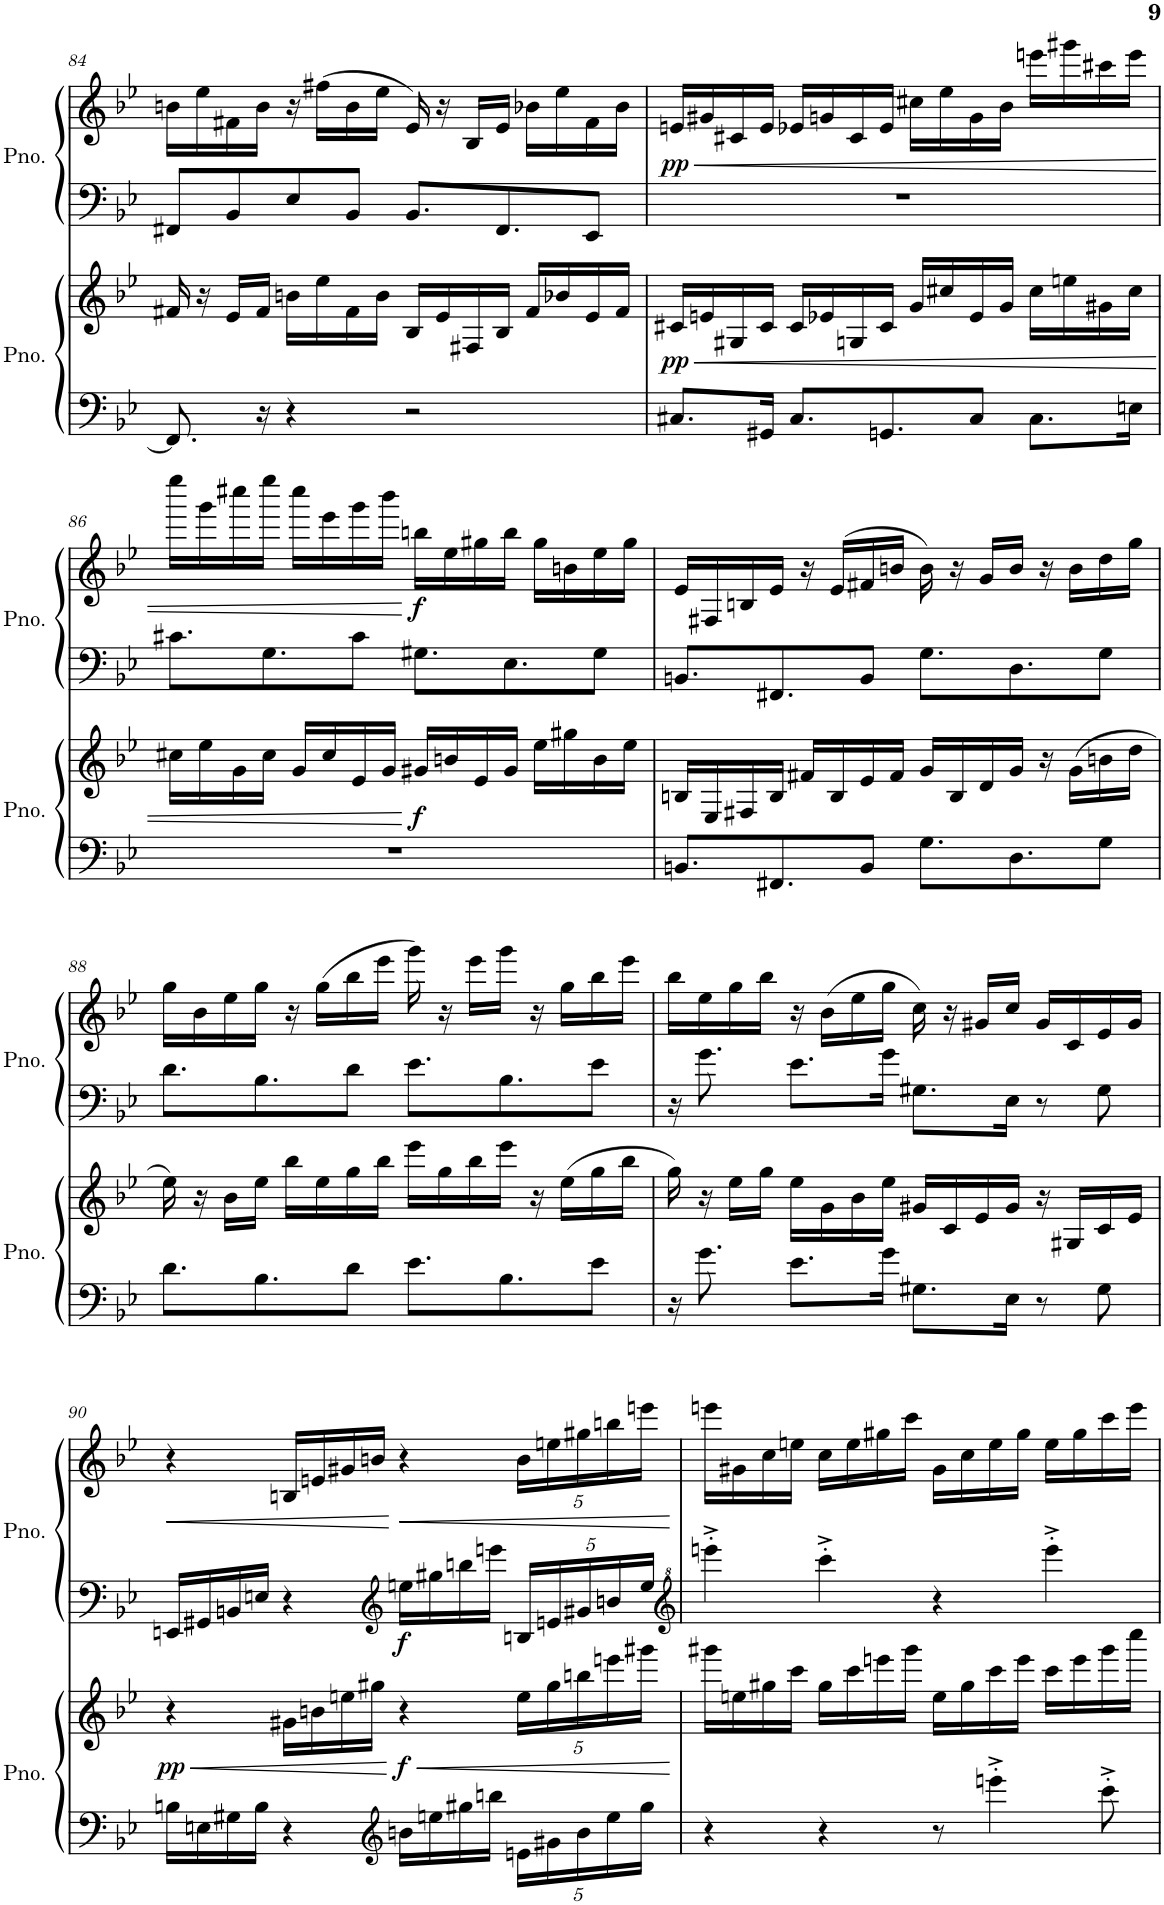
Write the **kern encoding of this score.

**kern	**kern	**dynam	**kern	**kern	**dynam
*part2	*part2	*part2	*part1	*part1	*part1
*staff4	*staff3	*staff3/4	*staff2	*staff1	*staff1/2
*I"Piano	*	*	*I"Piano	*	*
*I'Pno.	*	*	*I'Pno.	*	*
!!LO:PB:g=z
*clefF4	*clefG2	*	*clefF4	*clefF4	*
*k[b-e-]	*k[b-e-]	*	*k[b-e-]	*k[b-e-]	*
*M4/4	*M4/4	*	*M4/4	*M4/4	*
=84	=84	=84	=84	=84	=84
8.FF#/]	16f#X/	.	8FF#X/L	16bn\LL	.
.	16r	.	.	16ee-\	.
.	16e-/LL	.	8BB-/	16f#X\	.
16r	16f#/JJ	.	.	16b\JJ	.
4r	16bn\LL	.	8E-/	16r	.
.	16ee-\	.	.	(16ff#X\LL	.
.	16f#\	.	8BB-/J	16b\	.
.	16b\JJ	.	.	16ee-\JJ	.
2r	16B-/LL	.	8.BB-/L	16e-/)	.
.	16e-/	.	.	16r	.
.	16F#X/	.	.	16B-/LL	.
.	16B-/JJ	.	8.FF#/	16e-/JJ	.
.	16f#/LL	.	.	16b-X\LL	.
.	16b-X/	.	.	16ee-\	.
.	16e-/	.	8EE-/J	16f#\	.
.	16f#/JJ	.	.	16b-\JJ	.
=85	=85	=85	=85	=85	=85
!	!	!LO:HP:b	!	!	!LO:HP:b
!	!	!LO:DY:n=1:b	!	!	!LO:DY:n=1:b
8.C#X/L	16c#X/LL	< pp	1r	16en/LL	< pp
.	16en/	.	.	16g#X/	.
.	16G#X/	.	.	16c#X/	.
16GG#X/Jk	16c#/JJ	.	.	16e/JJ	.
8.C#/L	16c#/LL	.	.	16e-X/LL	.
.	16e-X/	.	.	16gn/	.
.	16Gn/	.	.	16c#/	.
8.GGn/	16c#/JJ	.	.	16e-/JJ	.
.	16g/LL	.	.	16cc#X\LL	.
.	16cc#X/	.	.	16ee-\	.
8C#/J	16e-/	.	.	16g\	.
.	16g/JJ	.	.	16b-\JJ	.
8.C#\L	16cc#\LL	.	.	16eeen\LL	.
.	16een\	.	.	16ggg#X\	.
.	16g#X\	.	.	16ccc#X\	.
16En\Jk	16cc#\JJ	.	.	16eee\JJ	.
!!LO:LB:g=z
=86	=86	=86	=86	=86	=86
1r	16cc#X\LL	.	8.c#X\L	16eeee-\LL	.
.	16ee-\	.	.	16ggg\	.
.	16g\	.	.	16cccc#X\	.
.	16cc#\JJ	.	8.G\	16eeee-\JJ	.
.	16g/LL	.	.	16cccc#\LL	.
.	16cc#/	.	.	16eee-\	.
.	16e-/	.	8c#\J	16ggg\	.
.	16g/JJ	.	.	16bbb-\JJ	.
!	!	!LO:DY:n=1:b	!	!	!LO:DY:n=1:b
.	16g#X/LL	[ f	8.G#X\L	16bbn\LL	[ f
.	16bn/	.	.	16ee-\	.
.	16e-/	.	.	16gg#X\	.
.	16g#/JJ	.	8.E-\	16bb\JJ	.
.	16ee-\LL	.	.	16gg#\LL	.
.	16gg#X\	.	.	16bn\	.
.	16b\	.	8G#\J	16ee-\	.
.	16ee-\JJ	.	.	16gg#\JJ	.
=87	=87	=87	=87	=87	=87
8.BBn/L	16Bn/LL	.	8.BBn/L	16e-/LL	.
.	16E-/	.	.	16F#X/	.
.	16F#X/	.	.	16Bn/	.
8.FF#X/	16B/JJ	.	8.FF#X/	16e-/JJ	.
.	16f#X/LL	.	.	16r	.
.	16B/	.	.	(16e-/LL	.
8BB/J	16e-/	.	8BB/J	16f#X/	.
.	16f#/JJ	.	.	16bn/JJ	.
8.G\L	16g/LL	.	8.G\L	16b\)	.
.	16B/	.	.	16r	.
.	16d/	.	.	16g/LL	.
8.D\	16g/JJ	.	8.D\	16b/JJ	.
.	16r	.	.	16r	.
.	(16g\LL	.	.	16b\LL	.
8G\J	16bn\	.	8G\J	16dd\	.
.	16dd\JJ	.	.	16gg\JJ	.
!!LO:LB:g=z
=88	=88	=88	=88	=88	=88
8.d\L	16ee-\)	.	8.d\L	16gg\LL	.
.	16r	.	.	16b-\	.
.	16b-\LL	.	.	16ee-\	.
8.B-\	16ee-\JJ	.	8.B-\	16gg\JJ	.
.	16bb-\LL	.	.	16r	.
.	16ee-\	.	.	(16gg\LL	.
8d\J	16gg\	.	8d\J	16bb-\	.
.	16bb-\JJ	.	.	16eee-\JJ	.
8.e-\L	16eee-\LL	.	8.e-\L	16ggg\)	.
.	16gg\	.	.	16r	.
.	16bb-\	.	.	16eee-\LL	.
8.B-\	16eee-\JJ	.	8.B-\	16ggg\JJ	.
.	16r	.	.	16r	.
.	(16ee-\LL	.	.	16gg\LL	.
8e-\J	16gg\	.	8e-\J	16bb-\	.
.	16bb-\JJ	.	.	16eee-\JJ	.
=89	=89	=89	=89	=89	=89
16r	16gg\)	.	16r	16bb-\LL	.
8.g\	16r	.	8.g\	16ee-\	.
.	16ee-\LL	.	.	16gg\	.
.	16gg\JJ	.	.	16bb-\JJ	.
8.e-\L	16ee-\LL	.	8.e-\L	16r	.
.	16g\	.	.	(16b-\LL	.
.	16b-\	.	.	16ee-\	.
16g\Jk	16ee-\JJ	.	16g\Jk	16gg\JJ	.
8.G#X\L	16g#X/LL	.	8.G#X\L	16cc\)	.
.	16c/	.	.	16r	.
.	16e-/	.	.	16g#X/LL	.
16E-\Jk	16g#/JJ	.	16E-\Jk	16cc/JJ	.
8r	16r	.	8r	16g#/LL	.
.	16G#X/LL	.	.	16c/	.
8G#\	16c/	.	8G#\	16e-/	.
.	16e-/JJ	.	.	16g#/JJ	.
!!LO:LB:g=z
=90	=90	=90	=90	=90	=90
!	!	!LO:HP:b	!	!	!LO:HP:b
!	!	!LO:DY:n=1:b	!	!	!
16Bn\LL	4r	< pp	16EEn/LL	4r	<
16En\	.	.	16GG#X/	.	.
16G#X\	.	.	16BBn/	.	.
16B\JJ	.	.	16En/JJ	.	.
4r	16g#X\LL	.	4r	16Bn/LL	.
.	16bn\	.	.	16en/	.
.	16een\	.	.	16g#X/	.
.	16gg#X\JJ	.	.	16bn/JJ	.
*clefG2	*	*	*clefG2	*	*
!	!	!LO:HP:n=1:b	!	!	!LO:HP:n=1:b
!	!	!LO:DY:n=2:b	!	!	!LO:DY:n=1:b=2
16bn\LL	4r	[ < f	16een\LL	4r	[ < f
16een\	.	.	16gg#X\	.	.
16gg#X\	.	.	16bbn\	.	.
16bbn\JJ	.	.	16eeen\JJ	.	.
*Xbrackettup	*Xbrackettup	*	*Xbrackettup	*Xbrackettup	*
20en\LL	20ee\LL	.	20Bn/LL	20b\LL	.
20g#X\	20gg#\	.	20en/	20een\	.
20b\	20bbn\	.	20g#X/	20gg#X\	.
20ee\	20eeen\	.	20bn/	20bbn\	.
20gg#\JJ	20ggg#X\JJ	.	20ee/JJ	20eeen\JJ	.
.	.	[	.	.	[
=91	=91	=91	=91	=91	=91
*	*	*	*clefG^2	*	*
4r	16ggg#X\LL	.	4eeeen'^\	16eeen\LL	.
.	16een\	.	.	16g#X\	.
.	16gg#X\	.	.	16cc\	.
.	16ccc\JJ	.	.	16een\JJ	.
4r	16gg#\LL	.	4cccc'^\	16cc\LL	.
.	16ccc\	.	.	16ee\	.
.	16eeen\	.	.	16gg#X\	.
.	16ggg#\JJ	.	.	16ccc\JJ	.
8r	16ee\LL	.	4r	16g#\LL	.
.	16gg#\	.	.	16cc\	.
4eeen'^\	16ccc\	.	.	16ee\	.
.	16eee\JJ	.	.	16gg#\JJ	.
.	16ccc\LL	.	4eeee'^\	16ee\LL	.
.	16eee\	.	.	16gg#\	.
8ccc'^\	16ggg#\	.	.	16ccc\	.
.	16cccc\JJ	.	.	16eee\JJ	.
=	=	=	=	=	=
*-	*-	*-	*-	*-	*-
